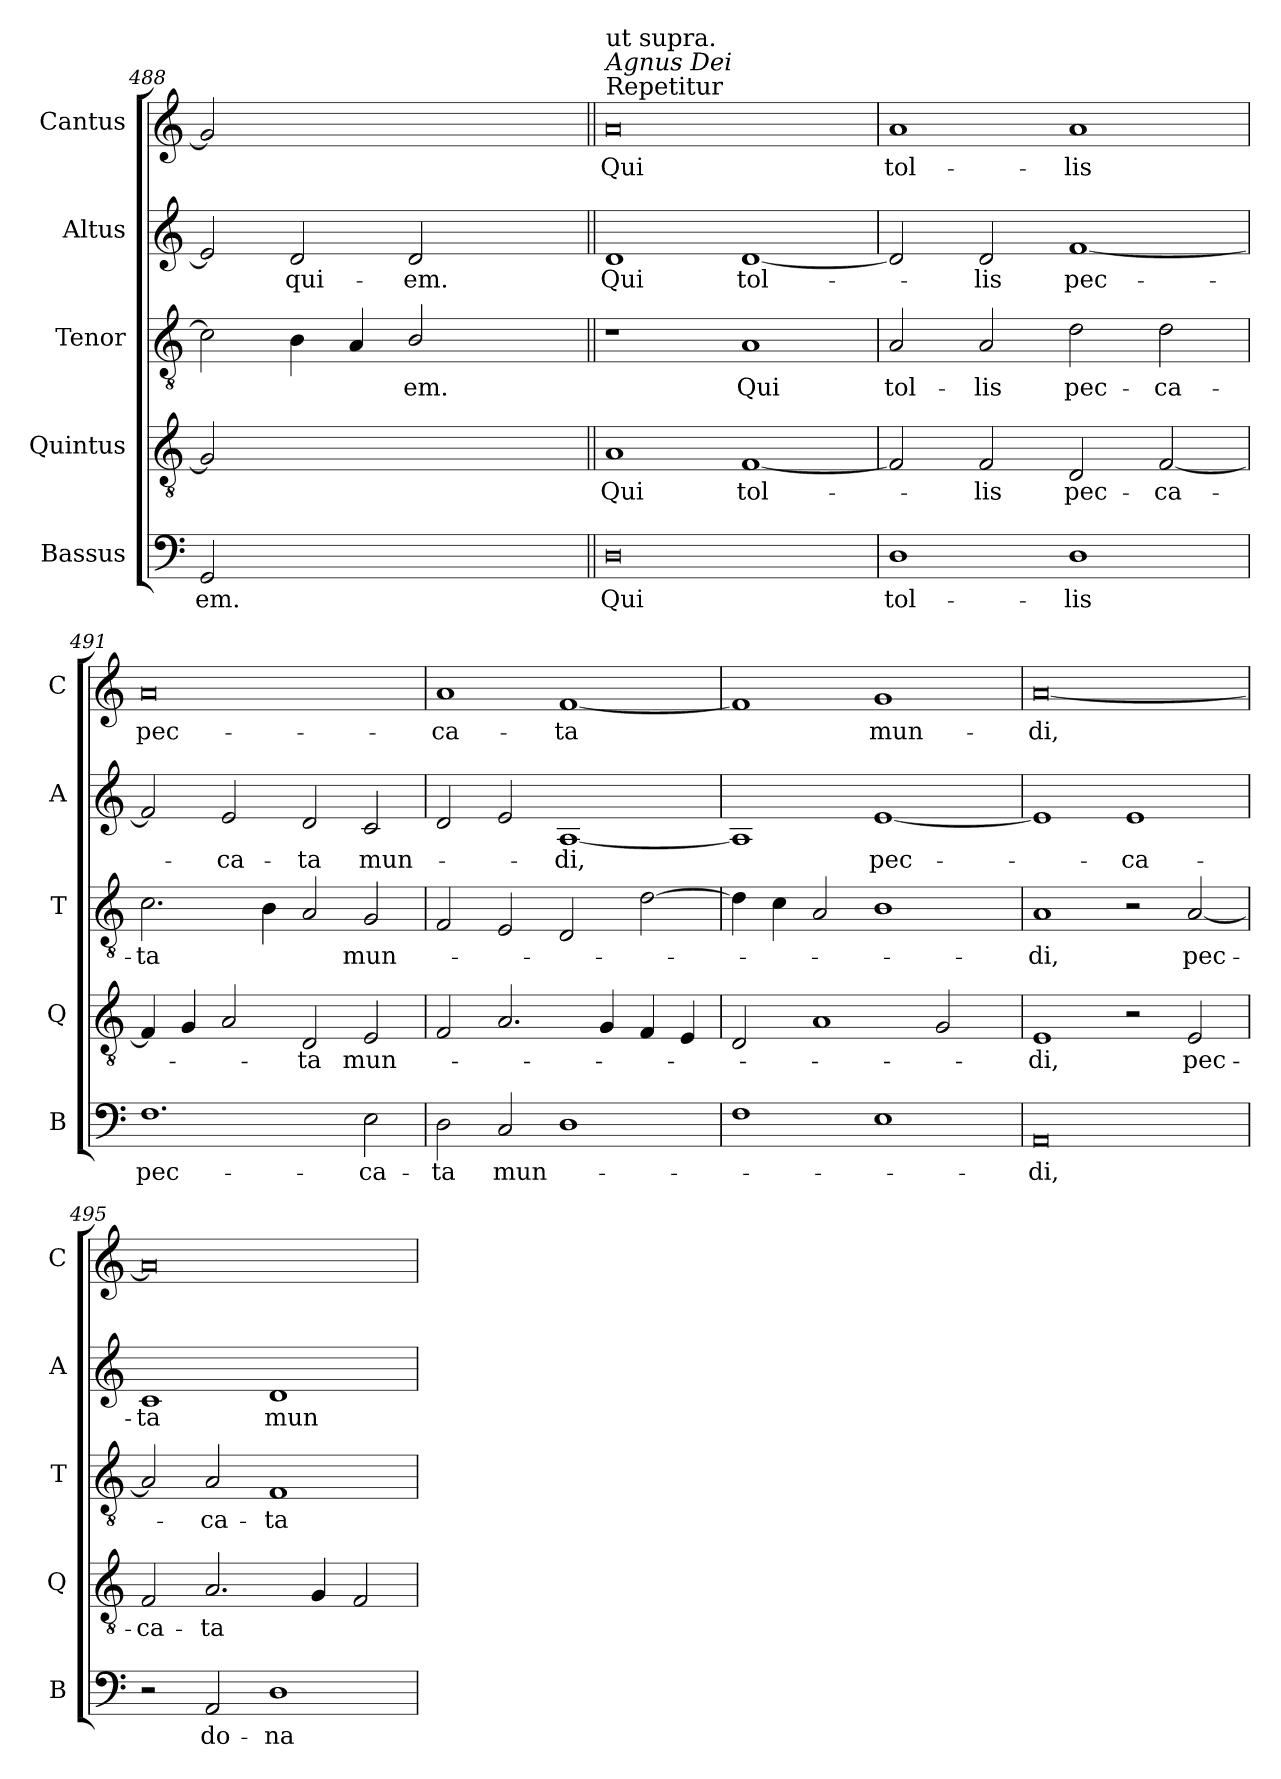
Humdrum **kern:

**kern	**text	**kern	**text	**kern	**text	**kern	**text	**kern	**text
*part5	*part5	*part4	*part4	*part3	*part3	*part2	*part2	*part1	*part1
*staff5	*staff5	*staff4	*staff4	*staff3	*staff3	*staff2	*staff2	*staff1	*staff1
*I"Bassus	*	*I"Quintus	*	*I"Tenor	*	*I"Altus	*	*I"Cantus	*
*I'B	*	*I'Q	*	*I'T	*	*I'A	*	*I'C	*
*clefF4	*	*clefGv2	*	*clefGv2	*	*clefG2	*	*clefG2	*
*k[]	*	*k[]	*	*k[]	*	*k[]	*	*k[]	*
*C:	*	*C:	*	*C:	*	*C:	*	*C:	*
=488	=488	=488	=488	=488	=488	=488	=488	=488	=488
!	!LO:LY:b	!	!	!	!	!	!	!	!
2GG/	-em.	2G/]	.	2c\]	.	2e/]	.	2g/]	.
!	!	!	!	!	!	!	!LO:LY:b	!	!
2ryy	.	2ryy	.	4B\	.	2d/	-qui-	2ryy	.
.	.	.	.	4A/	.	.	.	.	.
!	!	!	!	!	!LO:LY:b	!	!LO:LY:b	!	!
1ryy	.	1ryy	.	2B/	-em.	2d/	-em.	1ryy	.
.	.	.	.	2ryy	.	2ryy	.	.	.
!!LO:LB:g=z
=489||	=489||	=489||	=489||	=489||	=489||	=489||	=489||	=489||	=489||
!	!	!	!	!	!	!	!	!LO:TX:a:t=Repetitur	!
!	!	!	!	!	!	!	!	!LO:TX:a:i:t=Agnus Dei	!
!	!	!	!	!	!	!	!	!LO:TX:a:t=ut supra.	!
!	!LO:LY:b	!	!LO:LY:b	!	!	!	!LO:LY:b	!	!LO:LY:b
0D	Qui	1A	Qui	1r	.	1d	Qui	0a	Qui
!	!	!	!LO:LY:b	!	!LO:LY:b	!	!LO:LY:b	!	!
.	.	[1F	tol-	1A	Qui	[1d	tol-	.	.
=490	=490	=490	=490	=490	=490	=490	=490	=490	=490
!	!LO:LY:b	!	!	!	!LO:LY:b	!	!	!	!LO:LY:b
1D	tol-	2F/]	.	2A/	tol-	2d/]	.	1a	tol-
!	!	!	!LO:LY:b	!	!LO:LY:b	!	!LO:LY:b	!	!
.	.	2F/	-lis	2A/	-lis	2d/	-lis	.	.
!	!LO:LY:b	!	!LO:LY:b	!	!LO:LY:b	!	!LO:LY:b	!	!LO:LY:b
1D	-lis	2D/	pec-	2d\	pec-	[1f	pec-	1a	-lis
!	!	!	!LO:LY:b	!	!LO:LY:b	!	!	!	!
.	.	[2F/	-ca-	2d\	-ca-	.	.	.	.
=491	=491	=491	=491	=491	=491	=491	=491	=491	=491
!	!LO:LY:b	!	!	!	!LO:LY:b	!	!	!	!LO:LY:b
1.F	pec-	4F/]	.	2.c\	-ta	2f/]	.	0a	pec-
.	.	4G/	.	.	.	.	.	.	.
!	!	!	!	!	!	!	!LO:LY:b	!	!
.	.	2A/	.	.	.	2e/	-ca-	.	.
.	.	.	.	4B\	.	.	.	.	.
!	!	!	!LO:LY:b	!	!	!	!LO:LY:b	!	!
.	.	2D/	-ta	2A/	.	2d/	-ta	.	.
!	!LO:LY:b	!	!LO:LY:b	!	!LO:LY:b	!	!LO:LY:b	!	!
2E\	-ca-	2E/	mun-	2G/	mun-	2c/	mun-	.	.
=492	=492	=492	=492	=492	=492	=492	=492	=492	=492
!	!LO:LY:b	!	!	!	!	!	!	!	!LO:LY:b
2D\	-ta	2F/	.	2F/	.	2d/	.	1a	-ca-
!	!LO:LY:b	!	!	!	!	!	!	!	!
2C/	mun-	2.A/	.	2E/	.	2e/	.	.	.
!	!	!	!	!	!	!	!LO:LY:b	!	!LO:LY:b
1D	.	.	.	2D/	.	[1A	-di,	[1f	-ta
.	.	4G/	.	.	.	.	.	.	.
.	.	4F/	.	[2d\	.	.	.	.	.
.	.	4E/	.	.	.	.	.	.	.
=493	=493	=493	=493	=493	=493	=493	=493	=493	=493
1F	.	2D/	.	4d\]	.	1A]	.	1f]	.
.	.	.	.	4c\	.	.	.	.	.
.	.	1A	.	2A/	.	.	.	.	.
!	!	!	!	!	!	!	!LO:LY:b	!	!LO:LY:b
1E	.	.	.	1B	.	[1e	pec-	1g	mun-
.	.	2G/	.	.	.	.	.	.	.
=494	=494	=494	=494	=494	=494	=494	=494	=494	=494
!	!LO:LY:b	!	!LO:LY:b	!	!LO:LY:b	!	!	!	!LO:LY:b
0AA	-di,	1E	-di,	1A	-di,	1e]	.	[0a	-di,
!	!	!	!	!	!	!	!LO:LY:b	!	!
.	.	2r	.	2r	.	1e	-ca-	.	.
!	!	!	!LO:LY:b	!	!LO:LY:b	!	!	!	!
.	.	2E/	pec-	[2A/	pec-	.	.	.	.
=495	=495	=495	=495	=495	=495	=495	=495	=495	=495
!	!	!	!LO:LY:b	!	!	!	!LO:LY:b	!	!
2r	.	2F/	-ca-	2A/]	.	1c	-ta	0a]	.
!	!LO:LY:b	!	!LO:LY:b	!	!LO:LY:b	!	!	!	!
2AA/	do-	2.A/	-ta	2A/	-ca-	.	.	.	.
!	!LO:LY:b	!	!	!	!LO:LY:b	!	!LO:LY:b	!	!
1D	-na	.	.	1F	-ta	1d	mun-	.	.
.	.	4G/	.	.	.	.	.	.	.
.	.	2F/	.	.	.	.	.	.	.
=	=	=	=	=	=	=	=	=	=
*-	*-	*-	*-	*-	*-	*-	*-	*-	*-
